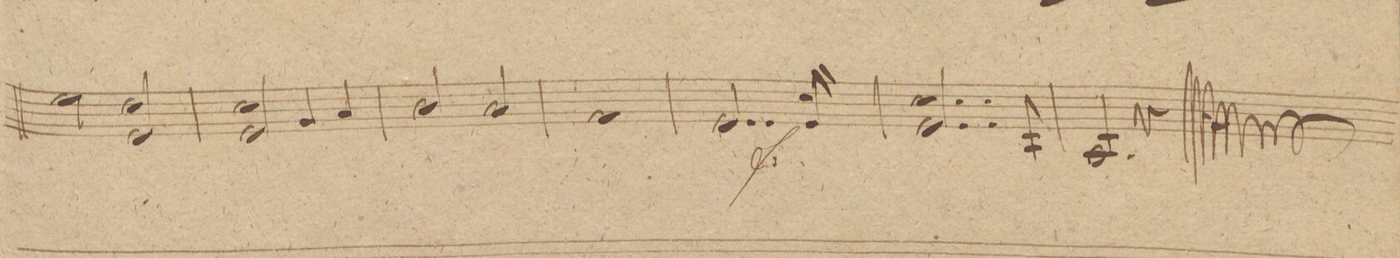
**kern	**dynam
*I"Violino IIdo	*
*clefG2	*
*k[f#c#g#]	*
*met(c|)	*
*M2/2	*
2ee\	.
2dd 2e/	.
=241	=241
2cc# 2e/	.
4g#/	.
4a/	.
=242	=242
2b/	.
2a/	.
=243	=243
1f#	.
=244	=244
2..e/	.
.	f
8cc# 8e/	.
=245	=245
2..cc# 2..e/	.
8A/	.
=246	=246
2.A/	.
4r	.
==	==
*-	*-
